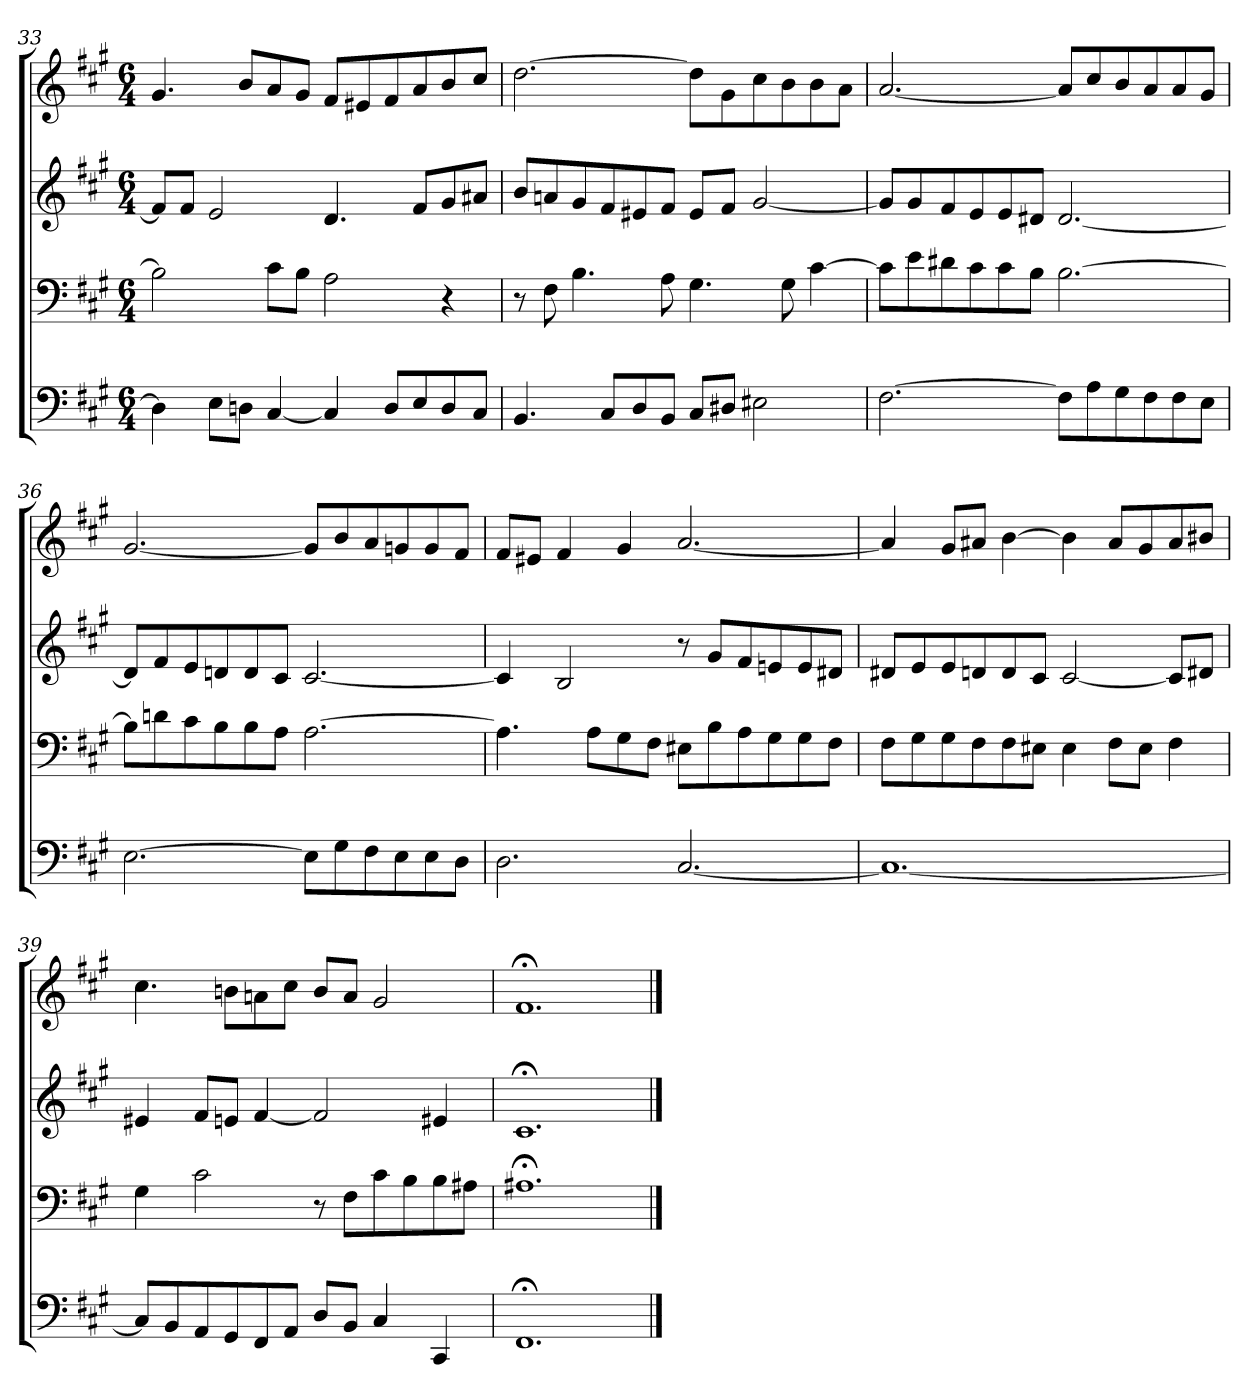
**kern	**kern	**kern	**kern
*part4	*part3	*part2	*part1
*staff4	*staff3	*staff2	*staff1
*clefF4	*clefF4	*clefG2	*clefG2
*k[f#c#g#]	*k[f#c#g#]	*k[f#c#g#]	*k[f#c#g#]
*f#:	*f#:	*f#:	*f#:
*M6/4	*M6/4	*M6/4	*M6/4
=33	=33	=33	=33
4D#]	2B]	8f#/L]	4.g#
.	.	8f#/J	.
8E\L	.	2e	.
8Dn\J	.	.	8b/L
[4C#	8c#\L	.	8a/
.	8B\J	.	8g#/J
4C#]	2A	4.d	8f#/L
.	.	.	8e#X/
8D/L	.	.	8f#/
8E/	.	8f#/L	8a/
8D/	4r	8g#/	8b/
8C#/J	.	8a#X/J	8cc#/J
=34	=34	=34	=34
4.BB	8r	8b/L	[2.dd
.	8F#	8an/	.
.	4.B	8g#/	.
8C#/L	.	8f#/	.
8D/	.	8e#X/	.
8BB/J	8A	8f#/J	.
8C#/L	4.G#	8e#/L	8dd\L]
8D#X/J	.	8f#/J	8g#\
2E#X	.	[2g#	8cc#\
.	8G#	.	8b\
.	[4c#	.	8b\
.	.	.	8a\J
=35	=35	=35	=35
[2.F#	8c#\L]	8g#/L]	[2.a
.	8e\	8g#/	.
.	8d#X\	8f#/	.
.	8c#\	8e/	.
.	8c#\	8e/	.
.	8B\J	8d#X/J	.
8F#\L]	[2.B	[2.d#	8a/L]
8A\	.	.	8cc#/
8G#\	.	.	8b/
8F#\	.	.	8a/
8F#\	.	.	8a/
8E\J	.	.	8g#/J
=36	=36	=36	=36
[2.E	8B\L]	8d#/L]	[2.g#
.	8dn\	8f#/	.
.	8c#\	8e/	.
.	8B\	8dn/	.
.	8B\	8d/	.
.	8A\J	8c#/J	.
8E\L]	[2.A	[2.c#	8g#/L]
8G#\	.	.	8b/
8F#\	.	.	8a/
8E\	.	.	8gn/
8E\	.	.	8g/
8D\J	.	.	8f#/J
=37	=37	=37	=37
2.D	4.A]	4c#]	8f#/L
.	.	.	8e#X/J
.	.	2B	4f#
.	8A\L	.	.
.	8G#\	.	4g#
.	8F#\J	.	.
[2.C#	8E#X\L	8r	[2.a
.	8B\	8g#/L	.
.	8A\	8f#/	.
.	8G#\	8en/	.
.	8G#\	8e/	.
.	8F#\J	8d#X/J	.
=38	=38	=38	=38
1.C#_	8F#\L	8d#X/L	4a]
.	8G#\	8e/	.
.	8G#\	8e/	8g#/L
.	8F#\	8dn/	8a#X/J
.	8F#\	8d/	[4b
.	8E#X\J	8c#/J	.
.	4E#	[2c#	4b]
.	8F#\L	.	8a#/L
.	8E#\J	.	8g#/
.	4F#	8c#/L]	8a#/
.	.	8d#X/J	8b#X/J
=39	=39	=39	=39
8C#/L]	4G#	4e#X	4.cc#
8BB/	.	.	.
8AA/	2c#	8f#/L	.
8GG#/	.	8en/J	8bn\L
8FF#/	.	[4f#	8an\
8AA/J	.	.	8cc#\J
8D/L	8r	2f#]	8b/L
8BB/J	8F#\L	.	8a/J
4C#	8c#\	.	2g#
.	8B\	.	.
4CC#	8B\	4e#X	.
.	8A#X\J	.	.
=40	=40	=40	=40
1.FF#;<	1.A#X;<	1.c#;<	1.f#;<
==	==	==	==
*-	*-	*-	*-
